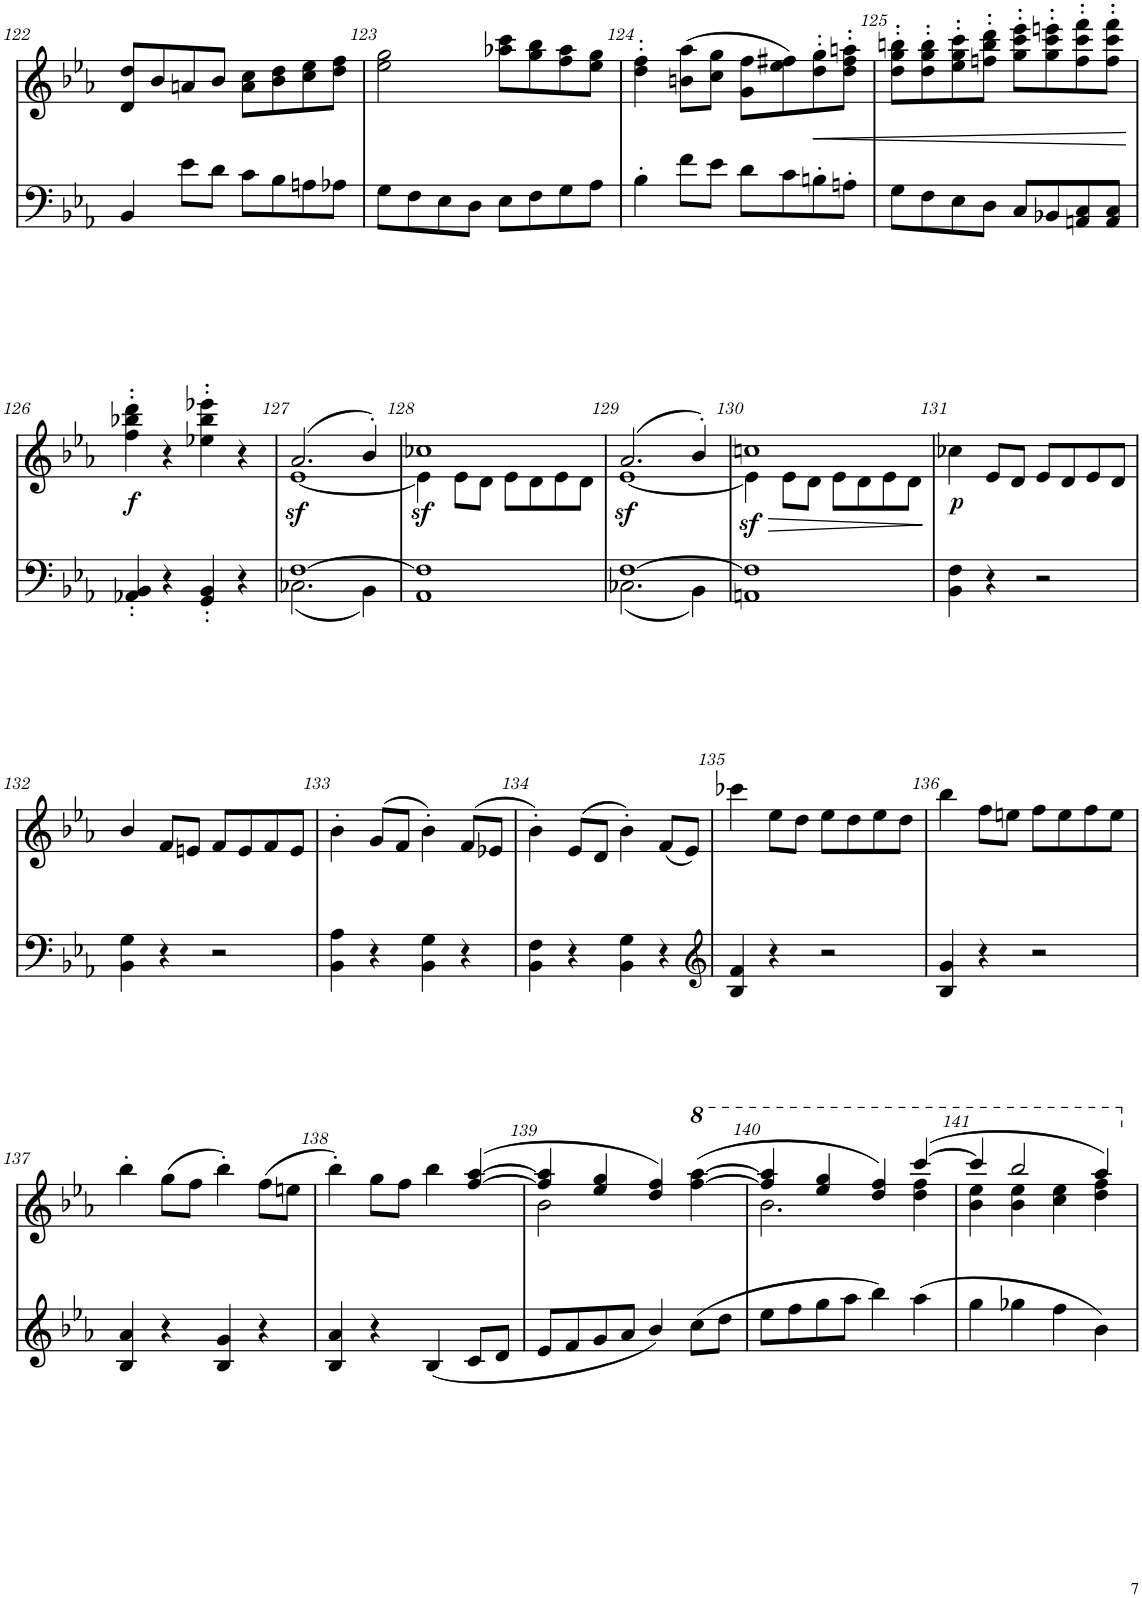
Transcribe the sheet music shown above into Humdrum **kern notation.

**kern	**kern	**text	**dynam
*part2	*part1	*part1	*part1
*staff2	*staff1	*staff1	*staff1
*I"piano	*I"piano	*	*
*I'Pno	*I'Pno	*	*
!!LO:PB:g=z
*clefF4	*clefG2	*	*
*k[b-e-a-]	*k[b-e-a-]	*	*
*E-:	*E-:	*	*
*M2/2	*M2/2	*	*
*met(c|)	*met(c|)	*	*
=122	=122	=122	=122
4BB-/	8d/ 8dd/L	.	.
.	8b-/	.	.
8e-\L	8an/	.	.
8d\J	8b-/J	.	.
8c\L	8a\ 8cc\L	.	.
8B-\	8b-\ 8dd\	.	.
8An\	8cc\ 8ee-\	.	.
8A-X\J	8dd\ 8ff\J	.	.
=123	=123	=123	=123
8G\L	2ee-\ 2gg\	.	.
8F\	.	.	.
8E-\	.	.	.
8D\J	.	.	.
8E-\L	8aa-X\ 8ccc\L	.	.
8F\	8gg\ 8bb-\	.	.
8G\	8ff\ 8aa-\	.	.
8A-\J	8ee-\ 8gg\J	.	.
=124	=124	=124	=124
4B-'\	4dd\' 4ff\'	.	.
8f\L	(8bn\ 8aa-\L	.	.
8e-\J	8cc\ 8gg\J	.	.
8d\L	8g\ 8ff\L	.	.
8c\	8ee-\ 8ff#X\)	.	.
!	!	!	!LO:HP:b
8Bn'\	8dd\' 8gg\'	.	<
8An'\J	8dd\' 8ff#\' 8aan\'J	.	.
=125	=125	=125	=125
8G\L	8dd\' 8gg\' 8bbn\'L	.	.
8F\	8dd\' 8gg\' 8bb\'	.	.
8E-\	8ee-\' 8gg\' 8ccc\'	.	.
8D\J	8ffn\' 8bb\' 8ddd\'J	.	.
8C/L	8gg\' 8ccc\' 8eee-\'L	.	.
8BB-X/	8gg\' 8ccc\' 8eeen\'	.	.
8AAn/ 8C/	8ff\' 8ccc\' 8fff\'	.	.
8AA/ 8C/J	8ff\' 8ccc\' 8fff\'J	.	.
.	.	.	[
!!LO:LB:g=z
=126	=126	=126	=126
!	!	!LO:LY:b	!
4AA-X/' 4BB-/'	4ff\' 4bb-X\' 4ddd\'	.	.
4r	4r	.	.
4GG/' 4BB-/'	4ee-X\' 4bb-\' 4eee-X\'	.	.
4r	4r	.	.
=127	=127	=127	=127
*^	*^	*	*
!	!	!	!	!	!LO:DY:b
[1F	(2.C-X\	(2.a-/	[1e-	.	sf
.	4BB-\)	4b-'/)	.	.	.
=128	=128	=128	=128	=128	=128
!	!	!	!	!	!LO:DY:b
*v	*v	*	*	*	*
1AA- 1F]	1cc-X	4e-\]	.	sf
.	.	8e-\L	.	.
.	.	8d\J	.	.
.	.	8e-\L	.	.
.	.	8d\	.	.
.	.	8e-\	.	.
.	.	8d\J	.	.
=129	=129	=129	=129	=129
*^	*	*	*	*
!	!	!	!	!	!LO:DY:b
[1F	(2.C-X\	(2.a-/	[1e-	.	sf
.	4BB-\)	4b-'/)	.	.	.
=130	=130	=130	=130	=130	=130
!	!	!	!	!	!LO:HP:b
!	!	!	!	!	!LO:DY:n=1:b
*v	*v	*	*	*	*
1AAn 1F]	1ccn	4e-\]	.	> sf
.	.	8e-\L	.	.
.	.	8d\J	.	.
.	.	8e-\L	.	.
.	.	8d\	.	.
.	.	8e-\	.	.
.	.	8d\J	.	.
*	*v	*v	*	*
.	.	.	]
=131	=131	=131	=131
!	!	!LO:LY:b	!
4BB-\ 4F\	4cc-X\	.	.
4r	8e-/L	.	.
.	8d/J	.	.
2r	8e-/L	.	.
.	8d/	.	.
.	8e-/	.	.
.	8d/J	.	.
!!LO:LB:g=z
=132	=132	=132	=132
4BB-\ 4G\	4b-/	.	.
4r	8f/L	.	.
.	8en/J	.	.
2r	8f/L	.	.
.	8e/	.	.
.	8f/	.	.
.	8e/J	.	.
=133	=133	=133	=133
4BB-\ 4A-\	4b-'\	.	.
4r	(8g/L	.	.
.	8f/J	.	.
4BB-\ 4G\	4b-'\)	.	.
4r	(>8f/L	.	.
.	8e-X/J	.	.
=134	=134	=134	=134
4BB-\ 4F\	4b-'\)	.	.
4r	(8e-/L	.	.
.	8d/J	.	.
4BB-\ 4G\	4b-'\)	.	.
4r	(8f/L	.	.
.	8e-/J)	.	.
=135	=135	=135	=135
*clefG2	*	*	*
4B-/ 4f/	4ccc-X\	.	.
4r	8ee-\L	.	.
.	8dd\J	.	.
2r	8ee-\L	.	.
.	8dd\	.	.
.	8ee-\	.	.
.	8dd\J	.	.
=136	=136	=136	=136
4B-/ 4g/	4bb-\	.	.
4r	8ff\L	.	.
.	8een\J	.	.
2r	8ff\L	.	.
.	8ee\	.	.
.	8ff\	.	.
.	8ee\J	.	.
!!LO:LB:g=z
=137	=137	=137	=137
4B-/ 4a-/	4bb-'\	.	.
4r	(8gg\L	.	.
.	8ff\J	.	.
4B-/ 4g/	4bb-'\)	.	.
4r	(8ff\L	.	.
.	8een\J	.	.
=138	=138	=138	=138
4B-/ 4a-/	4bb-'\)	.	.
4r	8gg\L	.	.
.	8ff\J	.	.
(4B-/	4bb-\	.	.
8c/L	(>[4ff/ [4aa-/	.	.
8d/J	.	.	.
=139	=139	=139	=139
*	*^	*	*
8e-/L	4ff/] 4aa-/]	2b-\	.	.
8f/	.	.	.	.
8g/	4ee-/ 4gg/	.	.	.
8a-/J	.	.	.	.
4b-/)	4dd/ 4ff/)	2ryy	.	.
*	*8va	*	*	*
(8cc\L	([4fff\ [4aaa-\	.	.	.
8dd\J	.	.	.	.
=140	=140	=140	=140	=140
8ee-\L	4fff/] 4aaa-/]	2.bb-\	.	.
8ff\	.	.	.	.
8gg\	4eee-/ 4ggg/	.	.	.
8aa-\J	.	.	.	.
4bb-\)	4ddd/ 4fff/)	.	.	.
(4aa-\	([4cccc/	4ddd\ 4fff\	.	.
=141	=141	=141	=141	=141
4gg\	4cccc/]	4bb-\ 4eee-\	.	.
4gg-X\	2bbb-/	4bb-\ 4eee-\	.	.
4ff\	.	4ccc\ 4eee-\	.	.
4b-\)	4aaa-/)	4ddd\ 4fff\	.	.
*	*X8va	*	*	*
*	*v	*v	*	*
=	=	=	=
*-	*-	*-	*-
